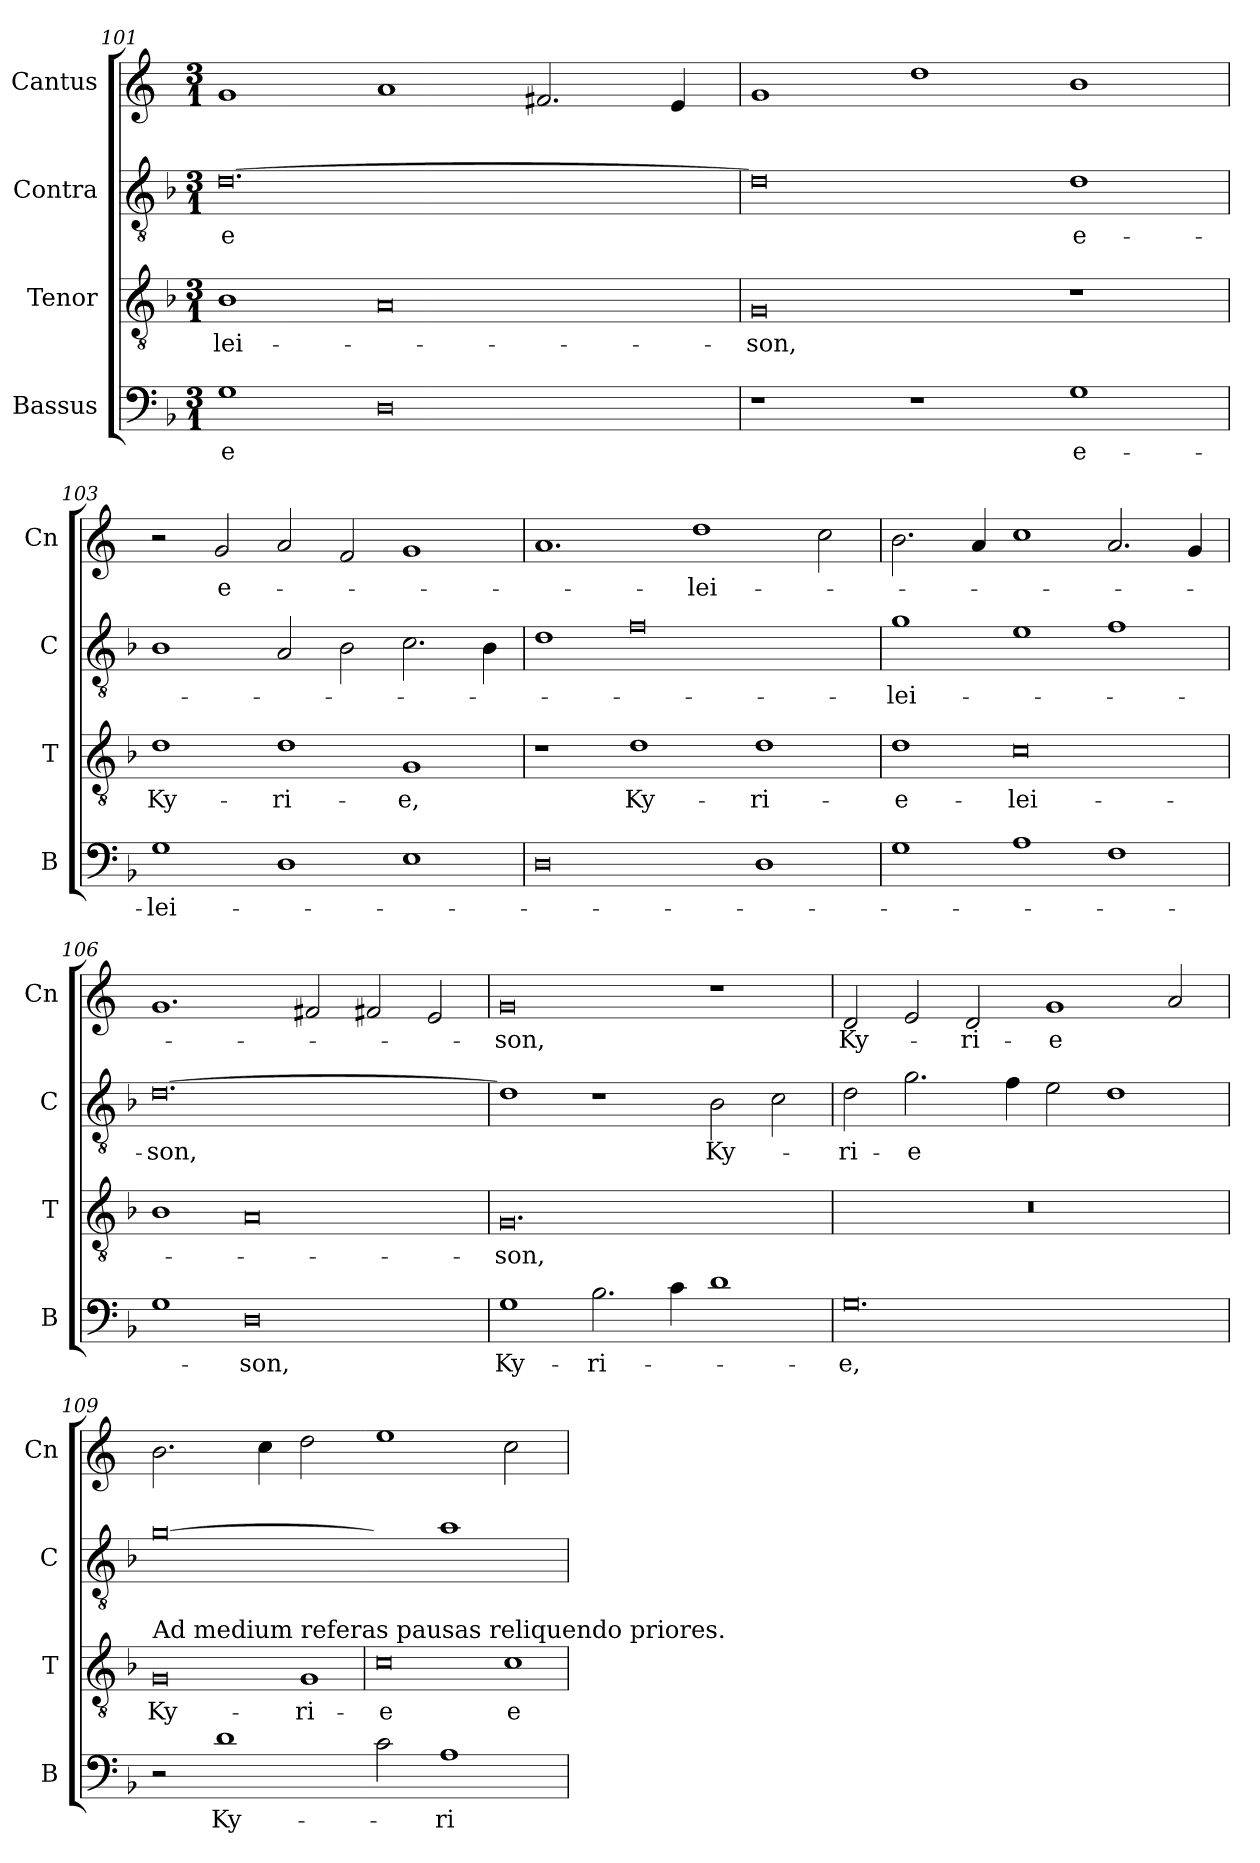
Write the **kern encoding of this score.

**kern	**text	**kern	**text	**kern	**text	**kern	**text
*part4	*part4	*part3	*part3	*part2	*part2	*part1	*part1
*staff4	*staff4	*staff3	*staff3	*staff2	*staff2	*staff1	*staff1
*I"Bassus	*	*I"Tenor	*	*I"Contra	*	*I"Cantus	*
*I'B	*	*I'T	*	*I'C	*	*I'Cn	*
*clefF4	*	*clefGv2	*	*clefGv2	*	*clefG2	*
*k[b-]	*	*k[b-]	*	*k[b-]	*	*k[]	*
*M3/1	*	*M3/1	*	*M3/1	*	*M3/1	*
=101	=101	=101	=101	=101	=101	=101	=101
1G	-e	1B-	-lei-	[0.d	-e	1g	.
0D	.	0A	.	.	.	1a	.
.	.	.	.	.	.	2.f#X/	.
.	.	.	.	.	.	4e/	.
=102	=102	=102	=102	=102	=102	=102	=102
1r	.	0G	-son,	0d]	.	1g	.
1r	.	.	.	.	.	1dd	.
1G	e-	1r	.	1d	e-	1b	.
=103	=103	=103	=103	=103	=103	=103	=103
1G	-lei-	1d	Ky-	1B-	.	2r	.
.	.	.	.	.	.	2g/	e-
1D	.	1d	-ri-	2A/	.	2a/	.
.	.	.	.	2B-\	.	2f/	.
1E	.	1G	-e,	2.c\	.	1g	.
.	.	.	.	4B-\	.	.	.
=104	=104	=104	=104	=104	=104	=104	=104
0D	.	1r	.	1d	.	1.a	.
.	.	1d	Ky-	0f	.	.	.
.	.	.	.	.	.	1dd	-lei-
1D	.	1d	-ri-	.	.	.	.
.	.	.	.	.	.	2cc\	.
=105	=105	=105	=105	=105	=105	=105	=105
1G	.	1d	-e-	1g	-lei-	2.b\	.
.	.	.	.	.	.	4a/	.
1A	.	0c	-lei-	1e	.	1cc	.
1F	.	.	.	1f	.	2.a/	.
.	.	.	.	.	.	4g/	.
=106	=106	=106	=106	=106	=106	=106	=106
1G	.	1B-	.	[0.d	-son,	1.g	.
0D	-son,	0A	.	.	.	.	.
.	.	.	.	.	.	2f#X/	.
.	.	.	.	.	.	2f#X/	.
.	.	.	.	.	.	2e/	.
=107	=107	=107	=107	=107	=107	=107	=107
1G	Ky-	0.G	-son,	1d]	.	0g	-son,
2.B-\	-ri-	.	.	1r	.	.	.
4c\	.	.	.	.	.	.	.
1d	.	.	.	2B-\	Ky-	1r	.
.	.	.	.	2c\	.	.	.
=108	=108	=108	=108	=108	=108	=108	=108
0.G	-e,	0.r	.	2d\	-ri-	2d/	Ky-
.	.	.	.	2.g\	-e	2e/	.
.	.	.	.	.	.	2d/	-ri-
.	.	.	.	4f\	.	.	.
.	.	.	.	2e\	.	1g	-e
.	.	.	.	1d	.	.	.
.	.	.	.	.	.	2a/	.
=109	=109	=109	=109	=109	=109	=109	=109
!	!	!LO:TX:a:t=Ad medium referas pausas reliquendo priores.	!	!	!	!	!
!	!	!LO:N:vis=0	!	!LO:N:vis=0	!	!	!
2r	.	1G	Ky-	[1.g	.	2.b\	.
1d	Ky-	.	.	.	.	.	.
.	.	.	.	.	.	4cc\	.
!	!	!LO:N:vis=1	!	!	!	!	!
.	.	2G/	-ri-	.	.	2dd\	.
=-	=-	=	=-	=-	=-	=-	=-
!	!	!LO:N:vis=0	!	!	!	!	!
2c\	.	1c	-e	2gyy]	.	1ee	.
1A	-ri-	.	.	1a	.	.	.
!	!	!LO:N:vis=1	!	!	!	!	!
.	.	2c\	e-	.	.	2cc\	.
=	=	=	=	=	=	=	=
*-	*-	*-	*-	*-	*-	*-	*-
